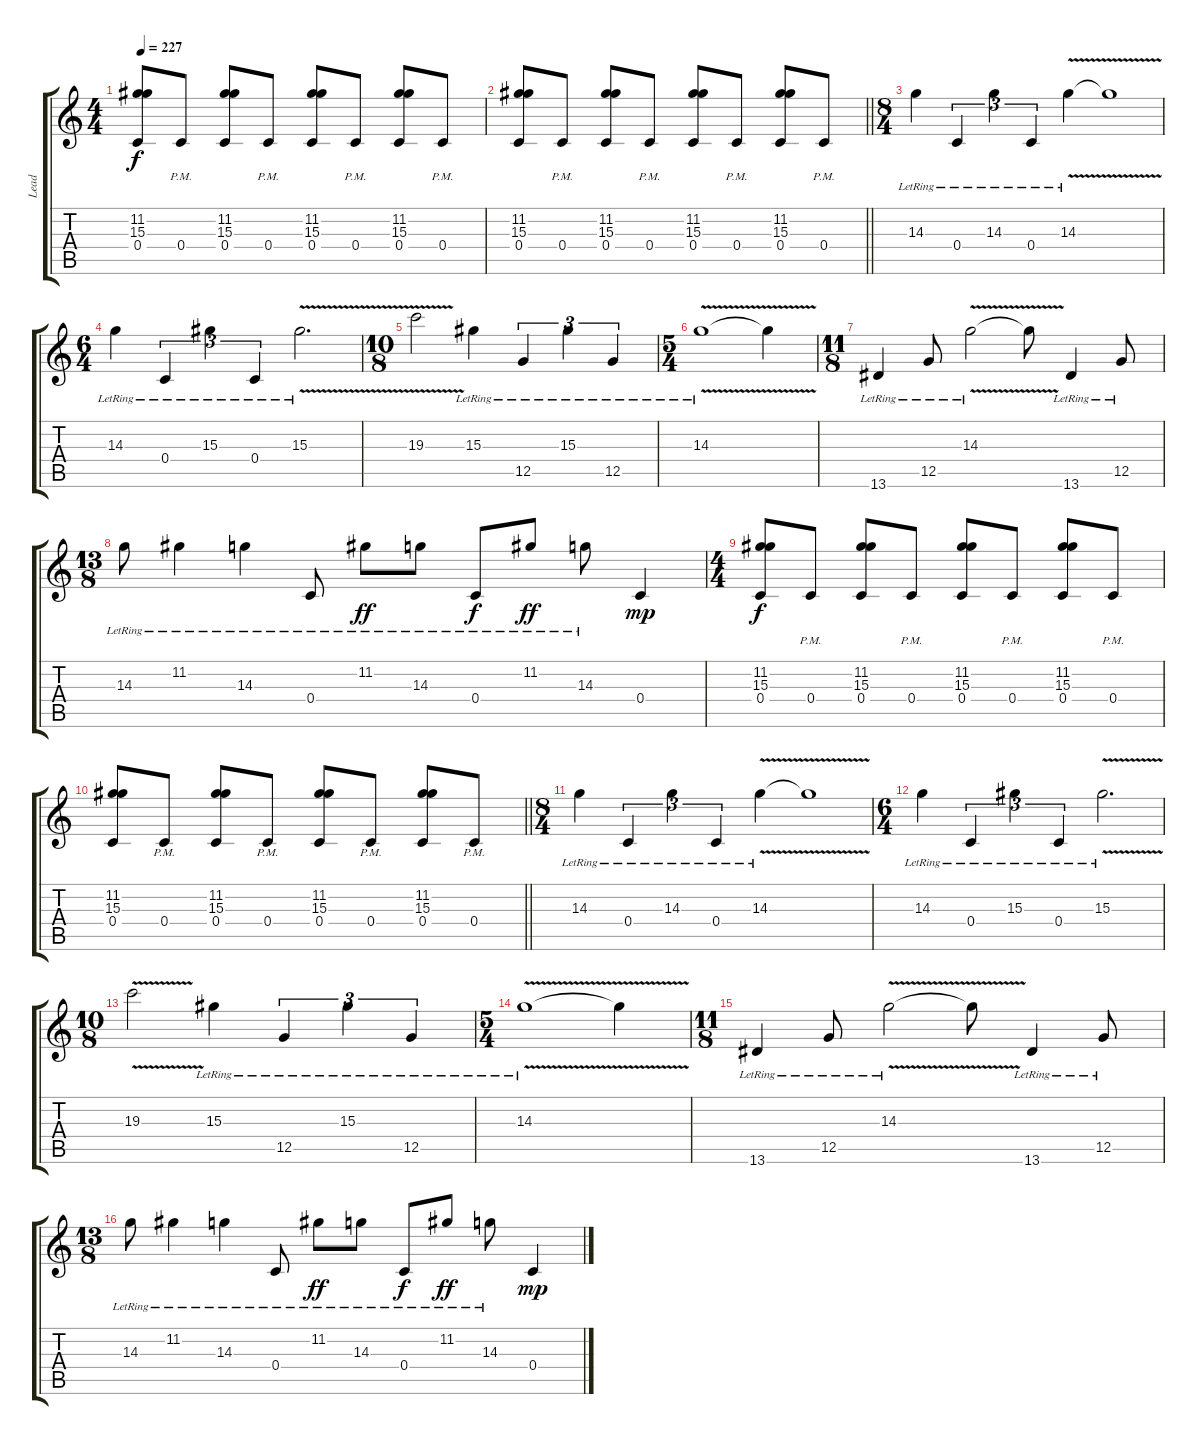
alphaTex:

\track ("Lead" "Lead") {instrument overdrivenguitar}
\staff {score tabs}
\tuning (D4 A3 F3 C3 G2 D2) {hide}
\ts (4 4)
\tempo 227
\clef g2
\ks c
(11.2 15.3 0.4).8{dy f} 0.4{pm}.8 (11.2 15.3 0.4).8 0.4{pm}.8 (11.2 15.3 0.4).8 0.4{pm}.8 (11.2 15.3 0.4).8 0.4{pm}.8 |
\barLineRight lightlight
(11.2 15.3 0.4).8 0.4{pm}.8 (11.2 15.3 0.4).8 0.4{pm}.8 (11.2 15.3 0.4).8 0.4{pm}.8 (11.2 15.3 0.4).8 0.4{pm}.8 |
\ts (8 4)
\section ("" "")
14.3{lr}.4 0.4{lr}.4{tu (3 2)} 14.3{lr}.4{tu (3 2)} 0.4{lr}.4{tu (3 2)} 14.3{v lr}.4 14.3{t}.1 |
\ts (6 4)
14.3{lr}.4 0.4{lr}.4{tu (3 2)} 15.3{lr}.4{tu (3 2)} 0.4{lr}.4{tu (3 2)} 15.3{v lr}.2{d} |
\ts (10 8)
19.3{v}.2 15.3{lr}.4 12.5{lr}.4{tu (3 2)} 15.3{lr}.4{tu (3 2)} 12.5{lr}.4{tu (3 2)} |
\ts (5 4)
14.3{v lr}.1 14.3{t}.4 |
\ts (11 8)
13.6{lr}.4 12.5{lr}.8 14.3{v lr}.2 14.3{t}.8 13.6{lr}.4 12.5{lr}.8 |
\ts (13 8)
14.3{lr}.8 11.2{lr}.4 14.3{lr}.4 0.4{lr}.8 11.2{lr}.8{dy ff} 14.3{lr}.8 0.4{lr}.8{dy f} 11.2{lr}.8{dy ff} 14.3{lr}.8 0.4.4{dy mp} |
\ts (4 4)
(11.2 15.3 0.4).8{dy f} 0.4{pm}.8 (11.2 15.3 0.4).8 0.4{pm}.8 (11.2 15.3 0.4).8 0.4{pm}.8 (11.2 15.3 0.4).8 0.4{pm}.8 |
\barLineRight lightlight
(11.2 15.3 0.4).8 0.4{pm}.8 (11.2 15.3 0.4).8 0.4{pm}.8 (11.2 15.3 0.4).8 0.4{pm}.8 (11.2 15.3 0.4).8 0.4{pm}.8 |
\ts (8 4)
\section ("" "")
14.3{lr}.4 0.4{lr}.4{tu (3 2)} 14.3{lr}.4{tu (3 2)} 0.4{lr}.4{tu (3 2)} 14.3{v lr}.4 14.3{t}.1 |
\ts (6 4)
14.3{lr}.4 0.4{lr}.4{tu (3 2)} 15.3{lr}.4{tu (3 2)} 0.4{lr}.4{tu (3 2)} 15.3{v lr}.2{d} |
\ts (10 8)
19.3{v}.2 15.3{lr}.4 12.5{lr}.4{tu (3 2)} 15.3{lr}.4{tu (3 2)} 12.5{lr}.4{tu (3 2)} |
\ts (5 4)
14.3{v lr}.1 14.3{t}.4 |
\ts (11 8)
13.6{lr}.4 12.5{lr}.8 14.3{v lr}.2 14.3{t}.8 13.6{lr}.4 12.5{lr}.8 |
\ts (13 8)
14.3{lr}.8 11.2{lr}.4 14.3{lr}.4 0.4{lr}.8 11.2{lr}.8{dy ff} 14.3{lr}.8 0.4{lr}.8{dy f} 11.2{lr}.8{dy ff} 14.3{lr}.8 0.4.4{dy mp}
